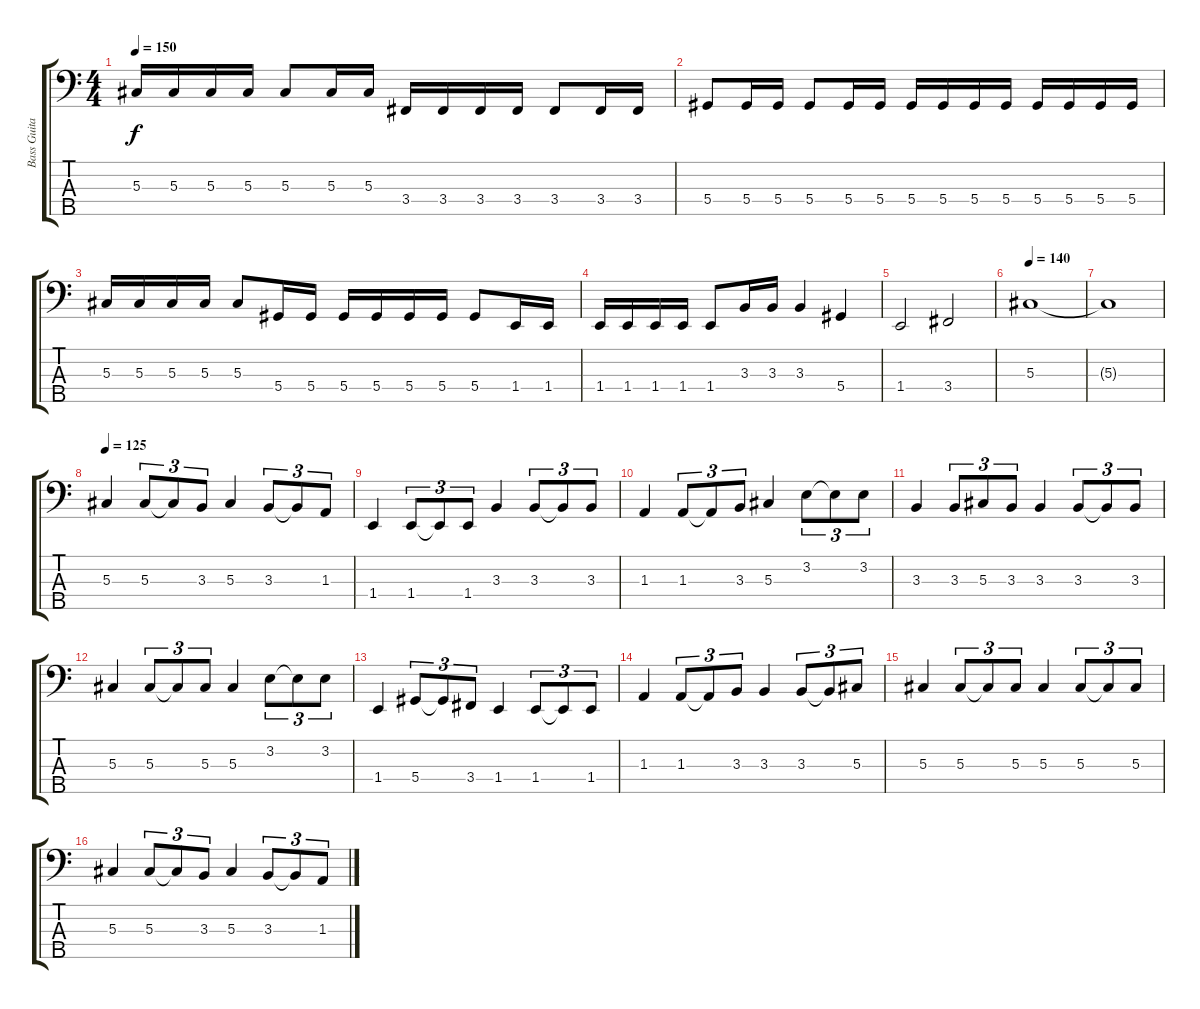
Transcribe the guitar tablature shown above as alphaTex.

\track ("Bass Guitar" "Bass Guita") {instrument electricbassfinger}
\staff {score tabs}
\tuning (Gb2 Db2 Ab1 Eb1 Bb0) {hide}
\ts (4 4)
\tempo 150
\clef f4
\ks c
5.3.16{dy f} 5.3.16 5.3.16 5.3.16 5.3.8 5.3.16 5.3.16 3.4.16 3.4.16 3.4.16 3.4.16 3.4.8 3.4.16 3.4.16 |
5.4.8 5.4.16 5.4.16 5.4.8 5.4.16 5.4.16 5.4.16 5.4.16 5.4.16 5.4.16 5.4.16 5.4.16 5.4.16 5.4.16 |
5.3.16 5.3.16 5.3.16 5.3.16 5.3.8 5.4.16 5.4.16 5.4.16 5.4.16 5.4.16 5.4.16 5.4.8 1.4.16 1.4.16 |
1.4.16 1.4.16 1.4.16 1.4.16 1.4.8 3.3.16 3.3.16 3.3.4 5.4.4 |
1.4.2 3.4.2 |
\tempo 140
5.3.1 |
5.3{t}.1 |
\tempo 125
5.3.4 5.3.8{tu (3 2)} 5.3{t}.8{tu (3 2)} 3.3.8{tu (3 2)} 5.3.4 3.3.8{tu (3 2)} 3.3{t}.8{tu (3 2)} 1.3.8{tu (3 2)} |
1.4.4 1.4.8{tu (3 2)} 1.4{t}.8{tu (3 2)} 1.4.8{tu (3 2)} 3.3.4 3.3.8{tu (3 2)} 3.3{t}.8{tu (3 2)} 3.3.8{tu (3 2)} |
1.3.4 1.3.8{tu (3 2)} 1.3{t}.8{tu (3 2)} 3.3.8{tu (3 2)} 5.3.4 3.2.8{tu (3 2)} 3.2{t}.8{tu (3 2)} 3.2.8{tu (3 2)} |
3.3.4 3.3.8{tu (3 2)} 5.3.8{tu (3 2)} 3.3.8{tu (3 2)} 3.3.4 3.3.8{tu (3 2)} 3.3{t}.8{tu (3 2)} 3.3.8{tu (3 2)} |
5.3.4 5.3.8{tu (3 2)} 5.3{t}.8{tu (3 2)} 5.3.8{tu (3 2)} 5.3.4 3.2.8{tu (3 2)} 3.2{t}.8{tu (3 2)} 3.2.8{tu (3 2)} |
1.4.4 5.4.8{tu (3 2)} 5.4{t}.8{tu (3 2)} 3.4.8{tu (3 2)} 1.4.4 1.4.8{tu (3 2)} 1.4{t}.8{tu (3 2)} 1.4.8{tu (3 2)} |
1.3.4 1.3.8{tu (3 2)} 1.3{t}.8{tu (3 2)} 3.3.8{tu (3 2)} 3.3.4 3.3.8{tu (3 2)} 3.3{t}.8{tu (3 2)} 5.3.8{tu (3 2)} |
5.3.4 5.3.8{tu (3 2)} 5.3{t}.8{tu (3 2)} 5.3.8{tu (3 2)} 5.3.4 5.3.8{tu (3 2)} 5.3{t}.8{tu (3 2)} 5.3.8{tu (3 2)} |
5.3.4 5.3.8{tu (3 2)} 5.3{t}.8{tu (3 2)} 3.3.8{tu (3 2)} 5.3.4 3.3.8{tu (3 2)} 3.3{t}.8{tu (3 2)} 1.3.8{tu (3 2)}
